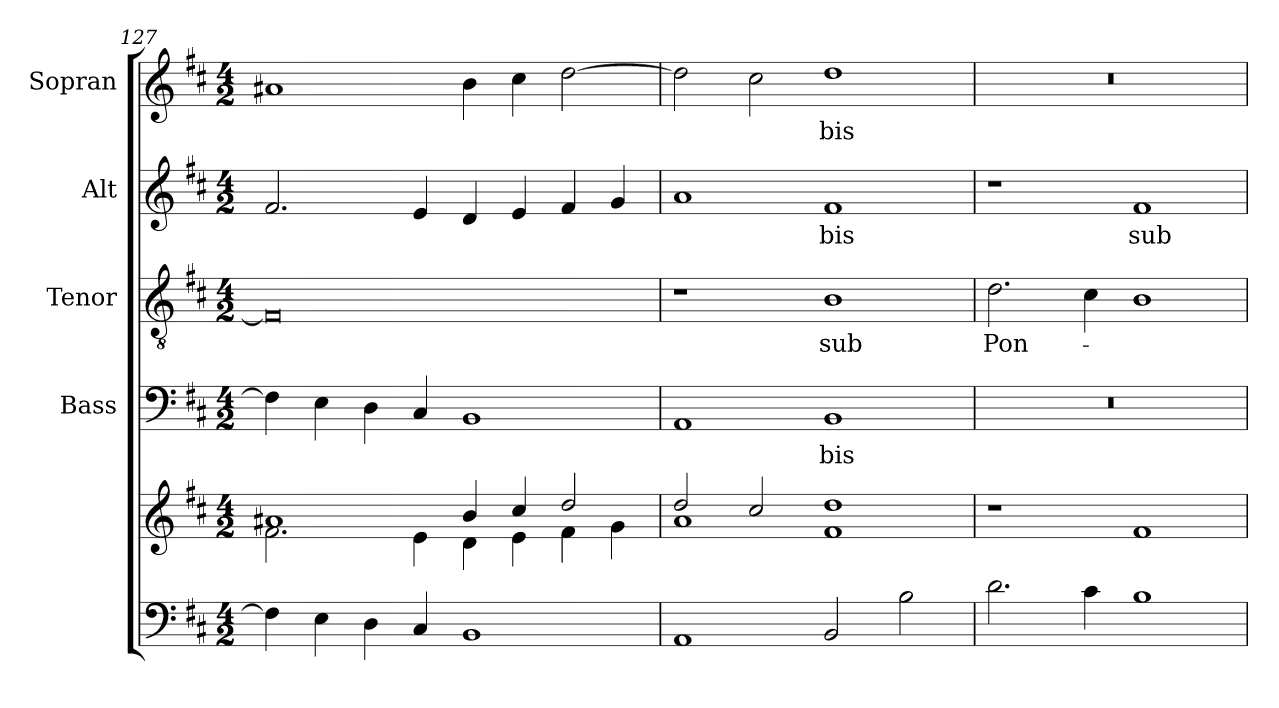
**kern	**kern	**kern	**text	**kern	**text	**kern	**text	**kern	**text
*part5	*part5	*part4	*part4	*part3	*part3	*part2	*part2	*part1	*part1
*staff6	*staff5	*staff4	*staff4	*staff3	*staff3	*staff2	*staff2	*staff1	*staff1
*	*	*I"Bass	*	*I"Tenor	*	*I"Alt	*	*I"Sopran	*
*	*	*I'B.	*	*I'T.	*	*I'A.	*	*I'S.	*
*clefF4	*clefG2	*clefF4	*	*clefGv2	*	*clefG2	*	*clefG2	*
*k[f#c#]	*k[f#c#]	*k[f#c#]	*	*k[f#c#]	*	*k[f#c#]	*	*k[f#c#]	*
*D:	*D:	*D:	*	*D:	*	*D:	*	*D:	*
*M4/2	*M4/2	*M4/2	*	*M4/2	*	*M4/2	*	*M4/2	*
=127	=127	=127	=127	=127	=127	=127	=127	=127	=127
*	*^	*	*	*	*	*	*	*	*
4F#\]	1a#X	2.f#\	4F#\]	.	0F#]	.	2.f#/	.	1a#X	.
4E\	.	.	4E\	.	.	.	.	.	.	.
4D\	.	.	4D\	.	.	.	.	.	.	.
4C#/	.	4e\	4C#/	.	.	.	4e/	.	.	.
1BB	4b/	4d\	1BB	.	.	.	4d/	.	4b\	.
.	4cc#/	4e\	.	.	.	.	4e/	.	4cc#\	.
.	2dd/	4f#\	.	.	.	.	4f#/	.	[2dd\	.
.	.	4g\	.	.	.	.	4g/	.	.	.
=128	=128	=128	=128	=128	=128	=128	=128	=128	=128	=128
1AA	2dd/	1a	1AA	.	1r	.	1a	.	2dd\]	.
.	2cc#/	.	.	.	.	.	.	.	2cc#\	.
!	!	!	!	!LO:LY:b	!	!LO:LY:b	!	!LO:LY:b	!	!LO:LY:b
2BB/	1dd	1f#	1BB	-bis	1B	sub	1f#	-bis	1dd	-bis
2B\	.	.	.	.	.	.	.	.	.	.
*	*v	*v	*	*	*	*	*	*	*	*
=129	=129	=129	=129	=129	=129	=129	=129	=129	=129
!	!	!	!	!	!LO:LY:b	!	!	!	!
2.d\	1r	0r	.	2.d\	Pon-	1r	.	0r	.
4c#\	.	.	.	4c#\	.	.	.	.	.
!	!	!	!	!	!	!	!LO:LY:b	!	!
1B	1f#	.	.	1B	.	1f#	sub	.	.
=	=	=	=	=	=	=	=	=	=
*-	*-	*-	*-	*-	*-	*-	*-	*-	*-
